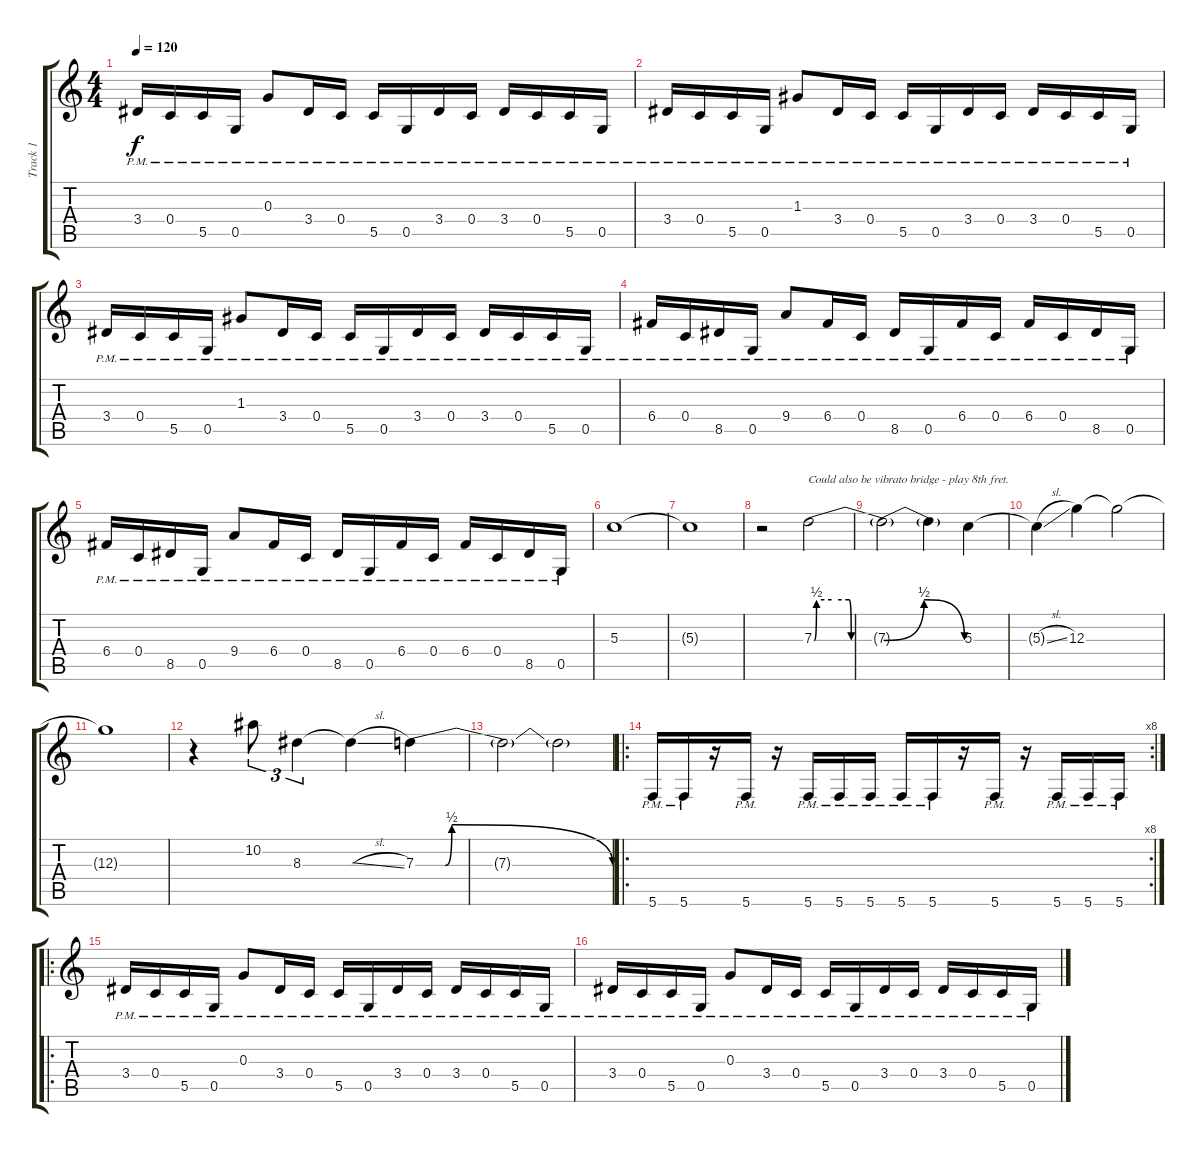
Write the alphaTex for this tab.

\track ("Track 1" "Track 1") {instrument acousticguitarsteel}
\staff {score tabs}
\tuning (E4 C4 G3 C3 G2 C2) {hide}
\ts (4 4)
\tempo 120
\clef g2
\ks c
3.4{pm}.16{dy f} 0.4{pm}.16 5.5{pm}.16 0.5{pm}.16 0.3{pm}.8 3.4{pm}.16 0.4{pm}.16 5.5{pm}.16 0.5{pm}.16 3.4{pm}.16 0.4{pm}.16 3.4{pm}.16 0.4{pm}.16 5.5{pm}.16 0.5{pm}.16 |
3.4{pm}.16 0.4{pm}.16 5.5{pm}.16 0.5{pm}.16 1.3{pm}.8 3.4{pm}.16 0.4{pm}.16 5.5{pm}.16 0.5{pm}.16 3.4{pm}.16 0.4{pm}.16 3.4{pm}.16 0.4{pm}.16 5.5{pm}.16 0.5{pm}.16 |
3.4{pm}.16 0.4{pm}.16 5.5{pm}.16 0.5{pm}.16 1.3{pm}.8 3.4{pm}.16 0.4{pm}.16 5.5{pm}.16 0.5{pm}.16 3.4{pm}.16 0.4{pm}.16 3.4{pm}.16 0.4{pm}.16 5.5{pm}.16 0.5{pm}.16 |
6.4{pm}.16 0.4{pm}.16 8.5{pm}.16 0.5{pm}.16 9.4{pm}.8 6.4{pm}.16 0.4{pm}.16 8.5{pm}.16 0.5{pm}.16 6.4{pm}.16 0.4{pm}.16 6.4{pm}.16 0.4{pm}.16 8.5{pm}.16 0.5{pm}.16 |
6.4{pm}.16 0.4{pm}.16 8.5{pm}.16 0.5{pm}.16 9.4{pm}.8 6.4{pm}.16 0.4{pm}.16 8.5{pm}.16 0.5{pm}.16 6.4{pm}.16 0.4{pm}.16 6.4{pm}.16 0.4{pm}.16 8.5{pm}.16 0.5{pm}.16 |
5.3.1 |
5.3{t}.1 |
r.2 7.3{be (custom 0 0 2 2 15 2 30 2 32 0 60 0)}.2{txt "Could also be vibrato bridge - play 8th fret."} |
7.3{be (bendrelease 0 0 2 2 2 2 60 0) t}.2 7.3{t}.4 5.3.4 |
5.3{sl t}.4 12.3.4 12.3{t}.2 |
12.3{t}.1 |
r.4 10.2.8{tu (3 2)} 8.3.4{tu (3 2)} 8.3{sl t}.4 7.3{be (custom 0 0 9 0 11 2 60 0)}.4 |
7.3{t}.2 7.3{t}.2 |
\ro
\rc 8
5.6{pm}.16 5.6{pm}.16 r.16 5.6{pm}.16 r.16 5.6{pm}.16 5.6{pm}.16 5.6{pm}.16 5.6{pm}.16 5.6{pm}.16 r.16 5.6{pm}.16 r.16 5.6{pm}.16 5.6{pm}.16 5.6{pm}.16 |
\ro
3.4{pm}.16 0.4{pm}.16 5.5{pm}.16 0.5{pm}.16 0.3{pm}.8 3.4{pm}.16 0.4{pm}.16 5.5{pm}.16 0.5{pm}.16 3.4{pm}.16 0.4{pm}.16 3.4{pm}.16 0.4{pm}.16 5.5{pm}.16 0.5{pm}.16 |
3.4{pm}.16 0.4{pm}.16 5.5{pm}.16 0.5{pm}.16 0.3{pm}.8 3.4{pm}.16 0.4{pm}.16 5.5{pm}.16 0.5{pm}.16 3.4{pm}.16 0.4{pm}.16 3.4{pm}.16 0.4{pm}.16 5.5{pm}.16 0.5{pm}.16
